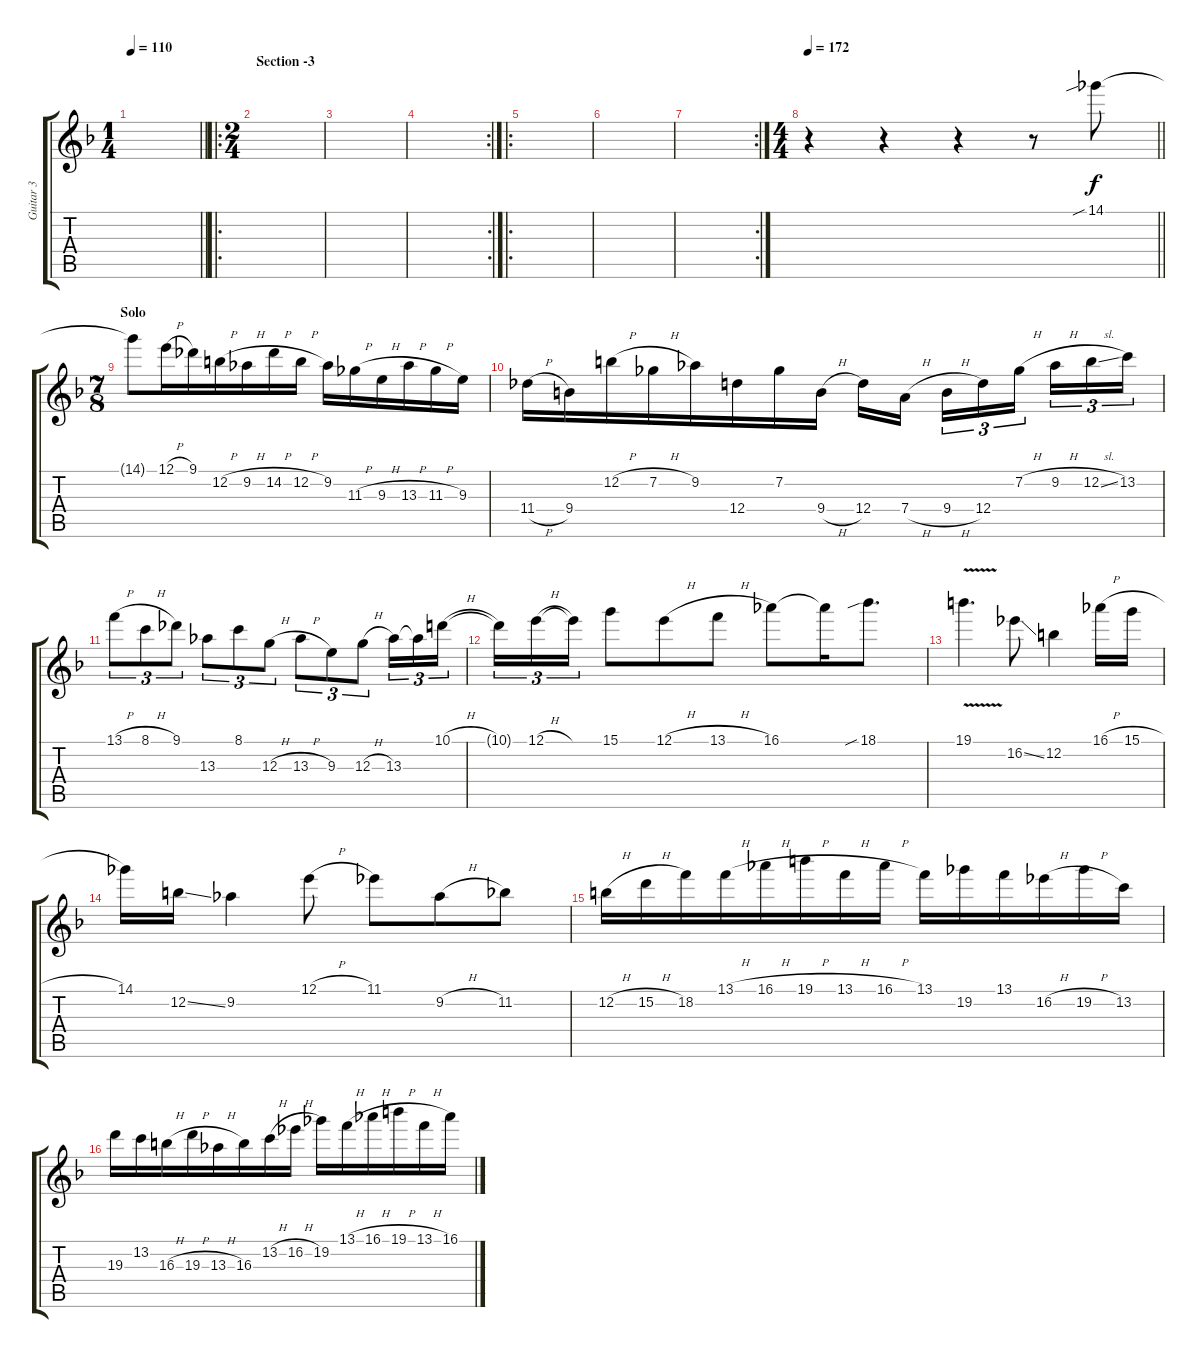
\track ("Guitar 3" "Guitar 3") {instrument distortionguitar}
\staff {score tabs}
\tuning (E4 B3 G3 D3 A2 D2) {hide}
\ts (1 4)
\tempo 110
\clef g2
\barLineRight lightlight
\ks dminor
|
\ro
\ts (2 4)
\section ("" "Section -3")
|
|
\rc 2
|
\ro
|
|
\rc 2
|
\ts (4 4)
\tempo 172
\barLineRight lightlight
r.4 r.4 r.4 r.8 14.1{sib}.8 |
\ts (7 8)
\section ("" "Solo")
14.1{t}.8 12.1{h}.16 9.1.16 12.2{h}.16 9.2{h}.16 14.2{h}.16 12.2{h}.16 9.2.16 11.3{h}.16 9.3{h}.16 13.3{h}.16 11.3{h}.16 9.3.16 |
11.4{h}.16 9.4.16 12.2{h}.16 7.2{h}.16 9.2.16 12.4.16 7.2.16 9.4{h}.16 12.4.16 7.4{h}.16 9.4{h}.16{tu (3 2)} 12.4.16{tu (3 2)} 7.2{h}.16{tu (3 2)} 9.2{h}.16{tu (3 2)} 12.2{sl}.16{tu (3 2)} 13.2.16{tu (3 2)} |
13.1{h}.8{tu (3 2)} 8.1{h}.8{tu (3 2)} 9.1.8{tu (3 2)} 13.3.8{tu (3 2)} 8.1.8{tu (3 2)} 12.3{h}.8{tu (3 2)} 13.3{h}.8{tu (3 2)} 9.3.8{tu (3 2)} 12.3{h}.8{tu (3 2)} 13.3.16{tu (3 2)} 13.3{t}.16{tu (3 2)} 10.1{h}.16{tu (3 2)} |
10.1{t}.16{tu (3 2)} 12.1{h}.16{tu (3 2)} 12.1{t}.16{tu (3 2)} 15.1.8 12.1{h}.8 13.1{h}.8 16.1.8 16.1{t}.16 18.1{sib}.8{d} |
19.1{v}.4{d} 16.2{ss}.8 12.2.4 16.1{h}.16 15.1{h}.16 |
14.1.16 12.2{ss}.16 9.2.4 12.1{h}.8 11.1.8 9.2{h}.8 11.2.8 |
12.2{h}.16 15.2{h}.16 18.2.16 13.1{h}.16 16.1{h}.16 19.1{h}.16 13.1{h}.16 16.1{h}.16 13.1.16 19.2.16 13.1.16 16.2{h}.16 19.2{h}.16 13.2.16 |
19.3.16 13.2.16 16.3{h}.16 19.3{h}.16 13.3{h}.16 16.3.16 13.2{h}.16 16.2{h}.16 19.2.16 13.1{h}.16 16.1{h}.16 19.1{h}.16 13.1{h}.16 16.1.16
